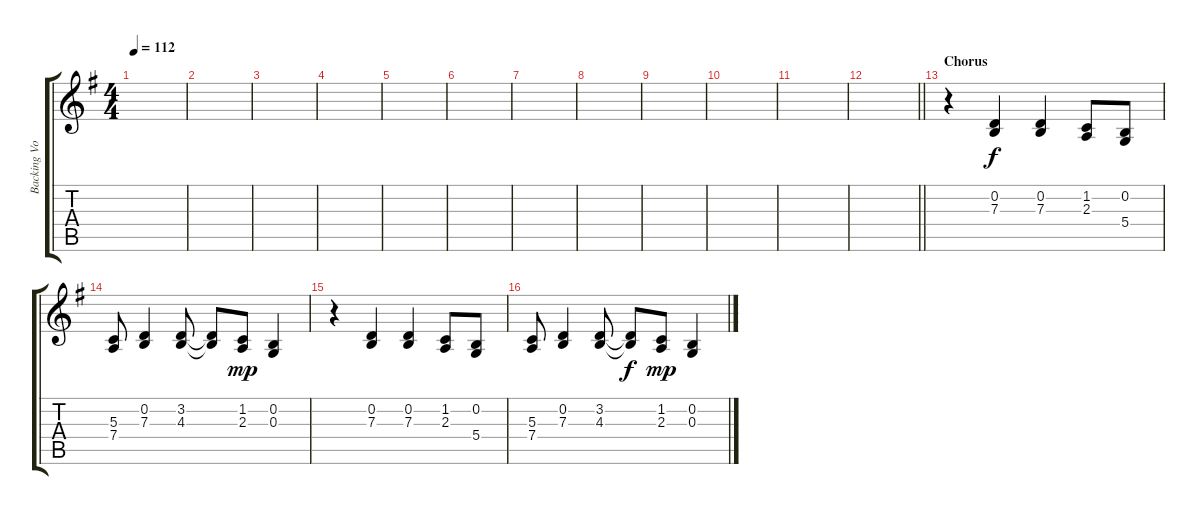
\track ("Backing Vocals" "Backing Vo") {instrument pad7halo}
\staff {score tabs}
\tuning (E4 B3 G3 D3 A2 E2) {hide}
\ts (4 4)
\tempo 112
\clef g2
\ks g
|
|
|
|
|
|
|
|
|
|
|
\barLineRight lightlight
|
\section ("" "Chorus")
r.4 (0.2 7.3).4 (0.2 7.3).4 (1.2 2.3).8 (0.2 5.4).8 |
(5.3 7.4).8 (0.2 7.3).4 (3.2 4.3).8 (3.2{t} 4.3{t}).8{dy f} (1.2 2.3).8{dy mp} (0.2 0.3).4 |
r.4 (0.2 7.3).4 (0.2 7.3).4 (1.2 2.3).8 (0.2 5.4).8 |
(5.3 7.4).8 (0.2 7.3).4 (3.2 4.3).8 (3.2{t} 4.3{t}).8{dy f} (1.2 2.3).8{dy mp} (0.2 0.3).4
